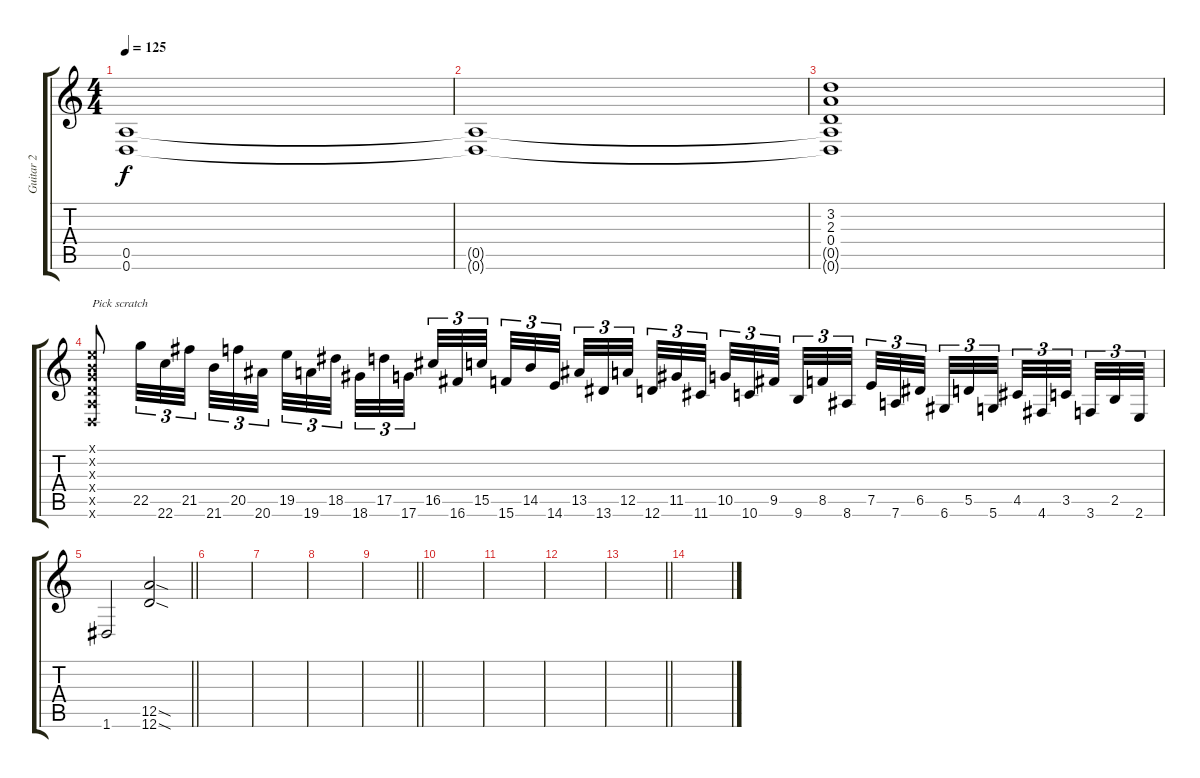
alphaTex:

\track ("Guitar 2" "Guitar 2") {instrument distortionguitar}
\staff {score tabs}
\tuning (E4 B3 G3 D3 A2 D2) {hide}
\ts (4 4)
\section ("" "")
\tempo 125
\clef g2
\ks c
(0.5 0.6).1{dy f} |
(0.5{t} 0.6{t}).1 |
(3.2 2.3 0.4 0.5{t} 0.6{t}).1 |
(0.1{x} 0.2{x} 0.3{x} 0.4{x} 0.5{x} 0.6{x}).8{txt "Pick scratch"} 22.5.32{tu (3 2)} 22.6.32{tu (3 2)} 21.5.32{tu (3 2) beam splitsecondary} 21.6.32{tu (3 2)} 20.5.32{tu (3 2)} 20.6.32{tu (3 2)} 19.5.32{tu (3 2)} 19.6.32{tu (3 2)} 18.5.32{tu (3 2) beam splitsecondary} 18.6.32{tu (3 2)} 17.5.32{tu (3 2)} 17.6.32{tu (3 2) beam splitsecondary} 16.5.32{tu (3 2)} 16.6.32{tu (3 2)} 15.5.32{tu (3 2) beam splitsecondary} 15.6.32{tu (3 2)} 14.5.32{tu (3 2)} 14.6.32{tu (3 2)} 13.5.32{tu (3 2)} 13.6.32{tu (3 2)} 12.5.32{tu (3 2) beam splitsecondary} 12.6.32{tu (3 2)} 11.5.32{tu (3 2)} 11.6.32{tu (3 2) beam splitsecondary} 10.5.32{tu (3 2)} 10.6.32{tu (3 2)} 9.5.32{tu (3 2) beam splitsecondary} 9.6.32{tu (3 2)} 8.5.32{tu (3 2)} 8.6.32{tu (3 2)} 7.5.32{tu (3 2)} 7.6.32{tu (3 2)} 6.5.32{tu (3 2) beam splitsecondary} 6.6.32{tu (3 2)} 5.5.32{tu (3 2)} 5.6.32{tu (3 2) beam splitsecondary} 4.5.32{tu (3 2)} 4.6.32{tu (3 2)} 3.5.32{tu (3 2) beam splitsecondary} 3.6.32{tu (3 2)} 2.5.32{tu (3 2)} 2.6.32{tu (3 2)} |
\barLineRight lightlight
1.6.2 (12.5{sod} 12.6{sod}).2 |
\section ("" "")
|
|
|
\barLineRight lightlight
|
|
|
|
\barLineRight lightlight
|
\section ("" "")
